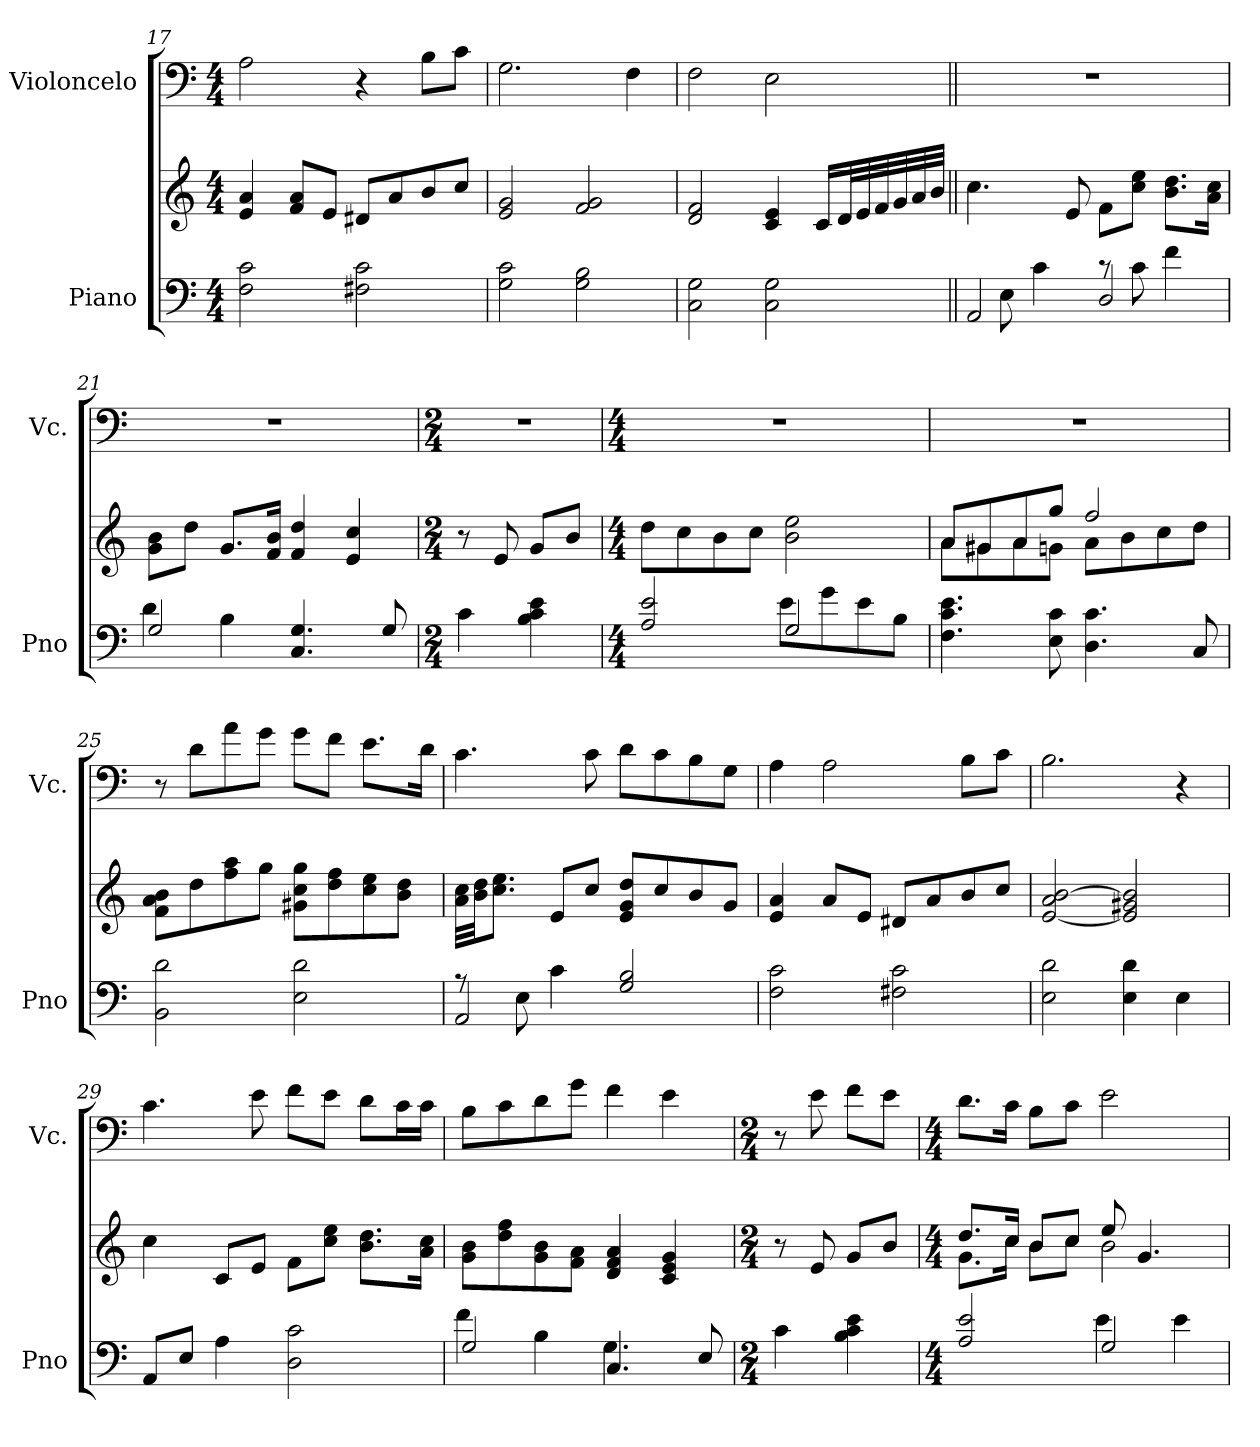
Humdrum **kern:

**kern	**kern	**kern
*part2	*part2	*part1
*staff3	*staff2	*staff1
*I"Piano	*	*I"Violoncelo
*I'Pno	*	*I'Vc.
*clefF4	*clefG2	*clefF4
*k[]	*k[]	*k[]
*M4/4	*M4/4	*M4/4
=17	=17	=17
2F\ 2c\	4e/ 4a/	2A\
.	8f/ 8a/L	.
.	8e/J	.
2F#X\ 2c\	8d#X/L	4r
.	8a/	.
.	8b/	8B\L
.	8cc/J	8c\J
=18	=18	=18
2G\ 2c\	2e/ 2g/	2.G\
2G\ 2B\	2f/ 2g/	.
.	.	4F\
=19	=19	=19
2C\ 2G\	2d/ 2f/	2F\
2C\ 2G\	4c/ 4e/	2E\
.	16c/LL	.
.	32d/L	.
.	32e/	.
.	32f/	.
.	32g/	.
.	32a/	.
.	32b/JJJ	.
=20||	=20||	=20||
*^	*	*
2AA/	8rcyy	4.cc\	1r
.	8E\	.	.
.	4c\	.	.
.	.	8e/	.
2D/	8rc	8f\L	.
.	8c\	8cc\ 8ee\J	.
.	4f\	8.b\ 8.dd\L	.
.	.	16a\ 16cc\Jk	.
!!LO:PB:g=z
=21	=21	=21	=21
2G/	4d\	8g\ 8b\L	1r
.	.	8dd\J	.
.	4B\	8.g/L	.
.	.	16f/ 16b/Jk	.
4.C/ 4.G/	2ryy	4f/ 4dd/	.
.	.	4e/ 4cc/	.
8G/	.	.	.
*v	*v	*	*
=22	=22	=22
*M2/4	*M2/4	*M2/4
4c\	8r	2r
.	8e/	.
4B\ 4c\ 4e\	8g/L	.
.	8b/J	.
=23	=23	=23
*M4/4	*M4/4	*M4/4
*^	*	*
2A/ 2e/	2ryy	8dd\L	1r
.	.	8cc\	.
.	.	8b\	.
.	.	8cc\J	.
2G/	8e\L	2b\ 2ee\	.
.	8g\	.	.
.	8e\	.	.
.	8B\J	.	.
*v	*v	*	*
=24	=24	=24
*	*^	*
4.F\ 4.c\ 4.e\	8a/L	8a\L	1r
.	8g#X/	8g#\	.
.	8a/	8a\	.
8E\ 8c\	8gg/J	8gn\J	.
4.D\ 4.c\	2ff/	8a\L	.
.	.	8b\	.
.	.	8cc\	.
8C/	.	8dd\J	.
*	*v	*v	*
!!LO:LB:g=z
=25	=25	=25
2BB\ 2d\	8f\ 8a\ 8b\L	8r
.	8dd\	8d\L
.	8ff\ 8aa\	8a\
.	8gg\J	8g\J
2E\ 2d\	8g#X\ 8cc\ 8gg\L	8g\L
.	8dd\ 8ff\	8f\J
.	8cc\ 8ee\	8.e\L
.	8b\ 8dd\J	.
.	.	16d\Jk
=26	=26	=26
*^	*	*
2AA/	8rA	32a\ 32cc\LLL	4.c\
.	.	32b\ 32dd\JJ	.
.	.	8.cc\ 8.ee\J	.
.	8E\	.	.
.	4c\	8e/L	.
.	.	8cc/J	8c\
2G/ 2B/	2ryy	8e/ 8g/ 8dd/L	8d\L
.	.	8cc/	8c\
.	.	8b/	8B\
.	.	8g/J	8G\J
*v	*v	*	*
=27	=27	=27
2F\ 2c\	4e/ 4a/	4A\
.	8a/L	2A\
.	8e/J	.
2F#X\ 2c\	8d#X/L	.
.	8a/	.
.	8b/	8B\L
.	8cc/J	8c\J
=28	=28	=28
2E\ 2d\	[2e/ 2a/ [2b/	2.B\
4E\ 4d\	2e/] 2g#X/ 2b/]	.
4E\	.	4r
=29	=29	=29
8AA/L	4cc\	4.c\
8E/J	.	.
4A\	8c/L	.
.	8e/J	8e\
2D\ 2c\	8f\L	8f\L
.	8cc\ 8ee\J	8e\J
.	8.b\ 8.dd\L	8d\L
.	.	16c\L
.	16a\ 16cc\Jk	16c\JJ
!!LO:LB:g=z
=30	=30	=30
*^	*	*
2G/	4f\	8g\ 8b\L	8B\L
.	.	8dd\ 8ff\	8c\
.	4B\	8g\ 8b\	8d\
.	.	8f\ 8a\J	8g\J
4.C/	4.G\	4d/ 4f/ 4a/	4f\
.	.	4c/ 4e/ 4g/	4e\
8E/	8ryy	.	.
*v	*v	*	*
=31	=31	=31
*M2/4	*M2/4	*M2/4
4c\	8r	8r
.	8e/	8e\
4B\ 4c\ 4e\	8g/L	8f\L
.	8b/J	8e\J
=32	=32	=32
*M4/4	*M4/4	*M4/4
*^	*^	*
2A/ 2e/	2ryy	8.dd/L	8.g\L	8.d\L
.	.	16cc/Jk	16cc\Jk	16c\Jk
.	.	8b/L	8b\L	8B\L
.	.	8cc/J	8cc\J	8c\J
2G/	4e\	8ee/	2b\	2e\
.	.	4.g/	.	.
.	4e\	.	.	.
*v	*v	*	*	*
*	*v	*v	*
=	=	=
*-	*-	*-
